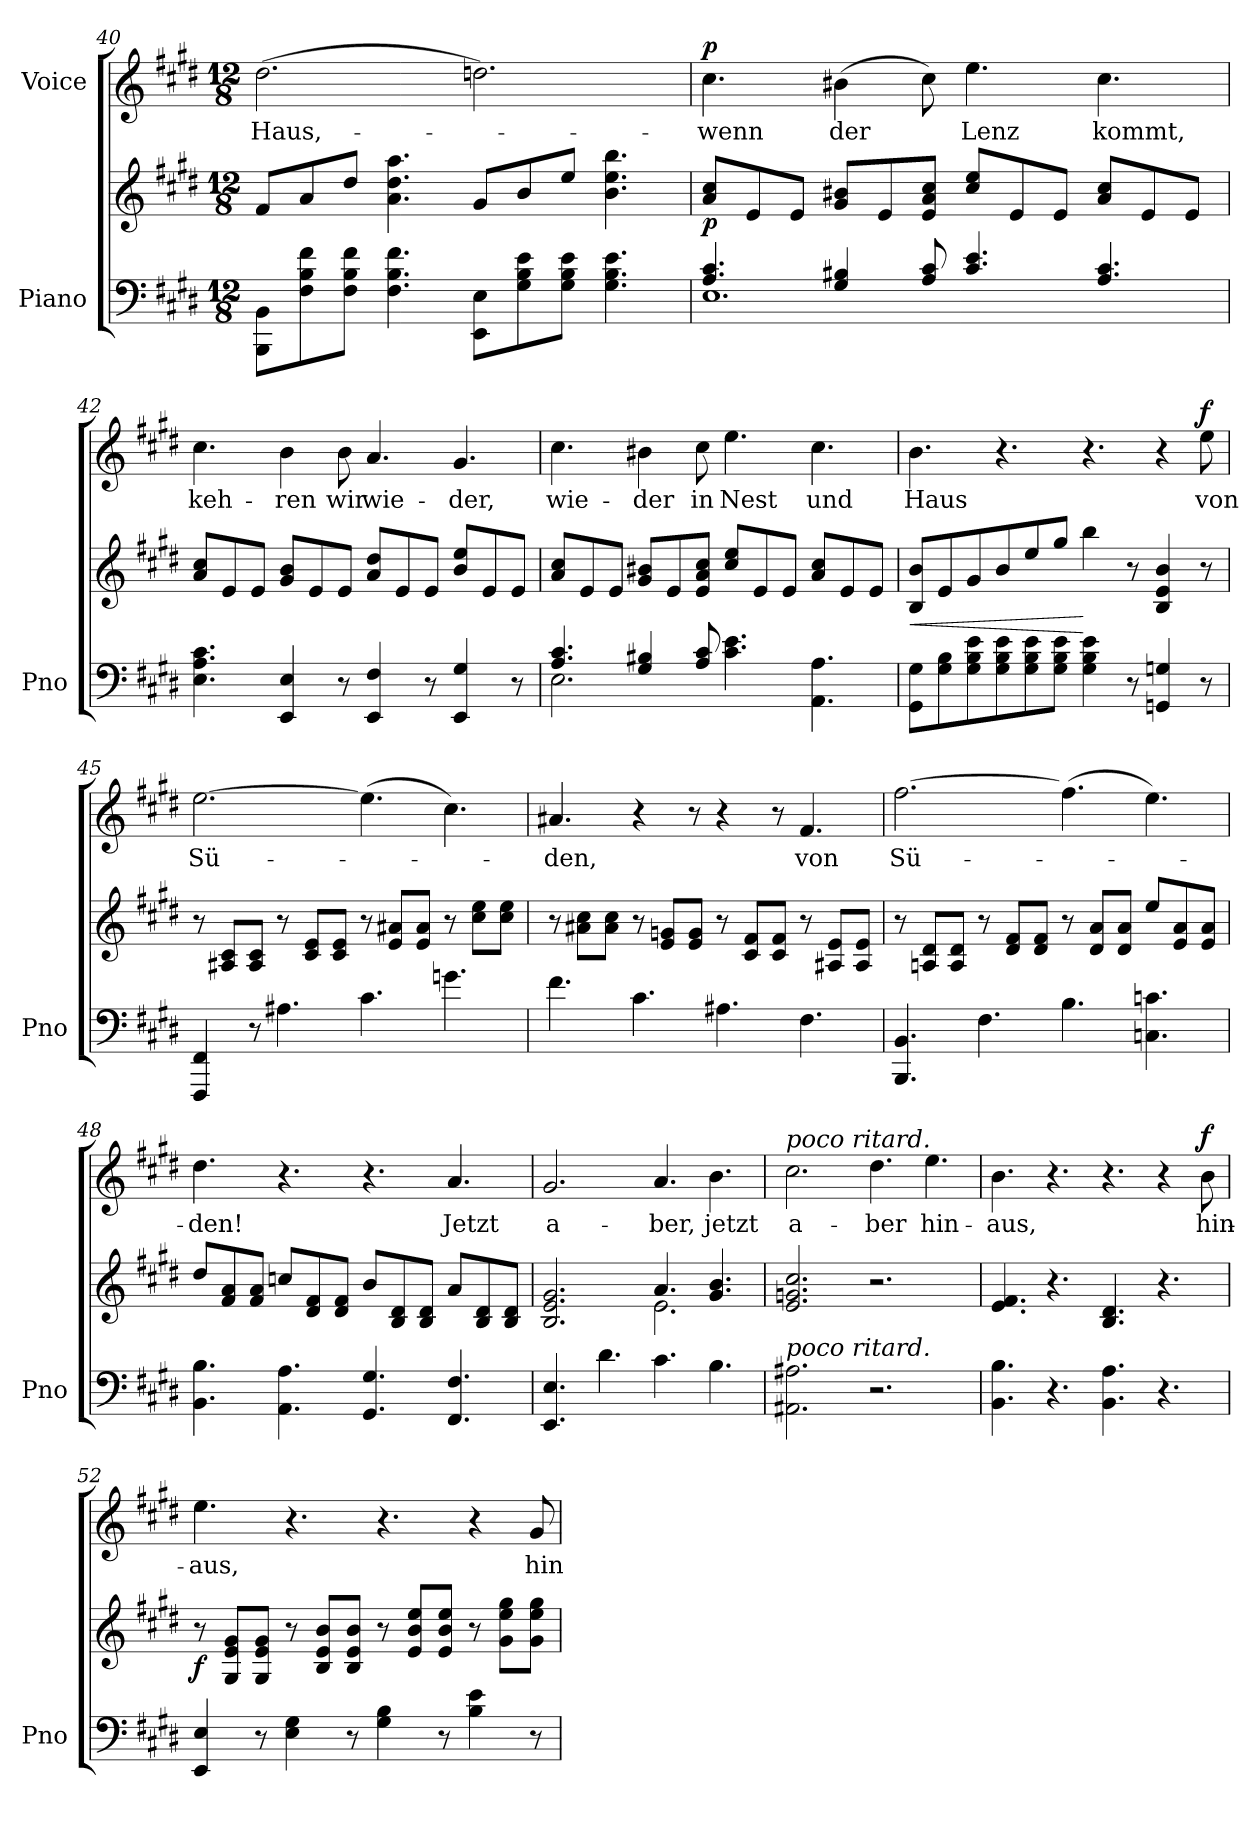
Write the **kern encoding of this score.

**kern	**kern	**dynam	**kern	**text	**dynam
*part2	*part2	*part2	*part1	*part1	*part1
*staff3	*staff2	*staff2/3	*staff1	*staff1	*staff1
*I"Piano	*	*	*I"Voice	*	*
*I'Pno	*	*	*	*	*
*clefF4	*clefG2	*	*clefG2	*	*
*k[f#c#g#d#]	*k[f#c#g#d#]	*	*k[f#c#g#d#]	*	*
*M12/8	*M12/8	*	*M12/8	*	*
=40	=40	=40	=40	=40	=40
8BBB\ 8BB\L	8f#/L	.	(2.dd#\	Haus,-	.
8F#\ 8B\ 8f#\	8a/	.	.	.	.
8F#\ 8B\ 8f#\J	8dd#/J	.	.	.	.
4.F#\ 4.B\ 4.f#\	4.a\ 4.dd#\ 4.aa\	.	.	.	.
8EE\ 8E\L	8g#/L	.	2.ddn\)	.	.
8G#\ 8B\ 8e\	8b/	.	.	.	.
8G#\ 8B\ 8e\J	8ee/J	.	.	.	.
4.G#\ 4.B\ 4.e\	4.b\ 4.ee\ 4.bb\	.	.	.	.
=41	=41	=41	=41	=41	=41
*^	*	*	*	*	*
!	!	!	!LO:DY:b	!	!	!LO:DY:b
4.A/ 4.c#/	1.E	8a/ 8cc#/L	p	4.cc#\	wenn	p
.	.	8e/	.	.	.	.
.	.	8e/J	.	.	.	.
4G#/ 4B#X/	.	8g#/ 8b#X/L	.	(4b#X\	der	.
.	.	8e/	.	.	.	.
8A/ 8c#/	.	8e/ 8a/ 8cc#/J	.	8cc#\)	.	.
4.c#/ 4.e/	.	8cc#/ 8ee/L	.	4.ee\	Lenz	.
.	.	8e/	.	.	.	.
.	.	8e/J	.	.	.	.
4.A/ 4.c#/	.	8a/ 8cc#/L	.	4.cc#\	kommt,	.
.	.	8e/	.	.	.	.
.	.	8e/J	.	.	.	.
*v	*v	*	*	*	*	*
=42	=42	=42	=42	=42	=42
4.E\ 4.A\ 4.c#\	8a/ 8cc#/L	.	4.cc#\	keh-	.
.	8e/	.	.	.	.
.	8e/J	.	.	.	.
4EE/ 4E/	8g#/ 8b/L	.	4b\	-ren	.
.	8e/	.	.	.	.
8r	8e/J	.	8b\	wir	.
4EE/ 4F#/	8a/ 8dd#/L	.	4.a/	wie-	.
.	8e/	.	.	.	.
8r	8e/J	.	.	.	.
4EE/ 4G#/	8b/ 8ee/L	.	4.g#/	-der,	.
.	8e/	.	.	.	.
8r	8e/J	.	.	.	.
=43	=43	=43	=43	=43	=43
*^	*	*	*	*	*
4.A/ 4.c#/	2.E\	8a/ 8cc#/L	.	4.cc#\	wie-	.
.	.	8e/	.	.	.	.
.	.	8e/J	.	.	.	.
4G#/ 4B#X/	.	8g#/ 8b#X/L	.	4b#X\	-der	.
.	.	8e/	.	.	.	.
8A/ 8c#/	.	8e/ 8a/ 8cc#/J	.	8cc#\	in	.
4.c#\ 4.e\	4.ryy	8cc#/ 8ee/L	.	4.ee\	Nest	.
.	.	8e/	.	.	.	.
.	.	8e/J	.	.	.	.
4.AA\ 4.A\	4.ryy	8a/ 8cc#/L	.	4.cc#\	und	.
.	.	8e/	.	.	.	.
.	.	8e/J	.	.	.	.
*v	*v	*	*	*	*	*
=44	=44	=44	=44	=44	=44
!	!	!LO:HP:b	!	!	!
8GG#\ 8G#\L	8B/ 8b/L	<	4.b\	Haus	.
8G#\ 8B\	8e/	.	.	.	.
8G#\ 8B\ 8e\	8g#/	.	.	.	.
8G#\ 8B\ 8e\	8b/	.	4.r	.	.
8G#\ 8B\ 8e\	8ee/	.	.	.	.
8G#\ 8B\ 8e\J	8gg#/J	.	.	.	.
4G#\ 4B\ 4e\	4bb\	[	4.r	.	.
8r	8r	.	.	.	.
4GGn/ 4Gn/	4B/ 4e/ 4b/	.	4r	.	.
!	!	!	!	!	!LO:DY:b
8r	8r	.	8ee\	von	f
=45	=45	=45	=45	=45	=45
4FFF#/ 4FF#/	8r	.	[2.ee\	Sü-	.
.	8A#X/ 8c#/L	.	.	.	.
8r	8A#/ 8c#/J	.	.	.	.
4.A#X\	8r	.	.	.	.
.	8c#/ 8e/L	.	.	.	.
.	8c#/ 8e/J	.	.	.	.
4.c#\	8r	.	(4.ee\]	.	.
.	8e/ 8a#X/L	.	.	.	.
.	8e/ 8a#/J	.	.	.	.
4.gn\	8r	.	4.cc#\)	.	.
.	8cc#\ 8ee\L	.	.	.	.
.	8cc#\ 8ee\J	.	.	.	.
=46	=46	=46	=46	=46	=46
4.f#\	8r	.	4.a#X/	-den,	.
.	8a#X\ 8cc#\L	.	.	.	.
.	8a#\ 8cc#\J	.	.	.	.
4.c#\	8r	.	4r	.	.
.	8e/ 8gn/L	.	.	.	.
.	8e/ 8g/J	.	8r	.	.
4.A#X\	8r	.	4r	.	.
.	8c#/ 8f#/L	.	.	.	.
.	8c#/ 8f#/J	.	8r	.	.
4.F#\	8r	.	4.f#/	von	.
.	8A#X/ 8e/L	.	.	.	.
.	8A#/ 8e/J	.	.	.	.
=47	=47	=47	=47	=47	=47
4.BBB/ 4.BB/	8r	.	[2.ff#\	Sü-	.
.	8An/ 8d#/L	.	.	.	.
.	8A/ 8d#/J	.	.	.	.
4.F#\	8r	.	.	.	.
.	8d#/ 8f#/L	.	.	.	.
.	8d#/ 8f#/J	.	.	.	.
4.B\	8r	.	(4.ff#\]	.	.
.	8d#/ 8a/L	.	.	.	.
.	8d#/ 8a/J	.	.	.	.
4.Cn\ 4.cn\	8ee/L	.	4.ee\)	.	.
.	8e/ 8a/	.	.	.	.
.	8e/ 8a/J	.	.	.	.
=48	=48	=48	=48	=48	=48
4.BB\ 4.B\	8dd#/L	.	4.dd#\	-den!	.
.	8f#/ 8a/	.	.	.	.
.	8f#/ 8a/J	.	.	.	.
4.AA\ 4.A\	8ccn/L	.	4.r	.	.
.	8d#/ 8f#/	.	.	.	.
.	8d#/ 8f#/J	.	.	.	.
4.GG#/ 4.G#/	8b/L	.	4.r	.	.
.	8B/ 8d#/	.	.	.	.
.	8B/ 8d#/J	.	.	.	.
4.FF#/ 4.F#/	8a/L	.	4.a/	Jetzt	.
.	8B/ 8d#/	.	.	.	.
.	8B/ 8d#/J	.	.	.	.
=49	=49	=49	=49	=49	=49
*	*^	*	*	*	*
4.EE/ 4.E/	2.B/ 2.e/ 2.g#/	2.ryy	.	2.g#/	a-	.
4.d#\	.	.	.	.	.	.
4.c#\	4.a/	2.e\	.	4.a/	-ber,	.
4.B\	4.g#/ 4.b/	.	.	4.b\	jetzt	.
*	*v	*v	*	*	*	*
=50	=50	=50	=50	=50	=50
!	!	!	!LO:TX:i:t=poco ritard.	!	!
!LO:TX:i:t=poco ritard.	!	!	!	!	!
2.AA#X\ 2.A#X\	2.e/ 2.gn/ 2.cc#/	.	2.cc#\	a-	.
2.r	2.r	.	4.dd#\	-ber	.
.	.	.	4.ee\	hin-	.
=51	=51	=51	=51	=51	=51
4.BB\ 4.B\	4.e/ 4.f#/	.	4.b\	-aus,	.
4.r	4.r	.	4.r	.	.
4.BB\ 4.A\	4.B/ 4.d#/	.	4.r	.	.
4.r	4.r	.	4r	.	.
!	!	!	!	!	!LO:DY:b
.	.	.	8b\	hin-	f
=52	=52	=52	=52	=52	=52
!	!	!LO:DY:b	!	!	!
4EE/ 4E/	8r	f	4.ee\	-aus,	.
.	8G#/ 8e/ 8g#/L	.	.	.	.
8r	8G#/ 8e/ 8g#/J	.	.	.	.
4E\ 4G#\	8r	.	4.r	.	.
.	8B/ 8e/ 8b/L	.	.	.	.
8r	8B/ 8e/ 8b/J	.	.	.	.
4G#\ 4B\	8r	.	4.r	.	.
.	8e/ 8b/ 8ee/L	.	.	.	.
8r	8e/ 8b/ 8ee/J	.	.	.	.
4B\ 4e\	8r	.	4r	.	.
.	8g#\ 8ee\ 8gg#\L	.	.	.	.
8r	8g#\ 8ee\ 8gg#\J	.	8g#/	hin-	.
=	=	=	=	=	=
*-	*-	*-	*-	*-	*-
